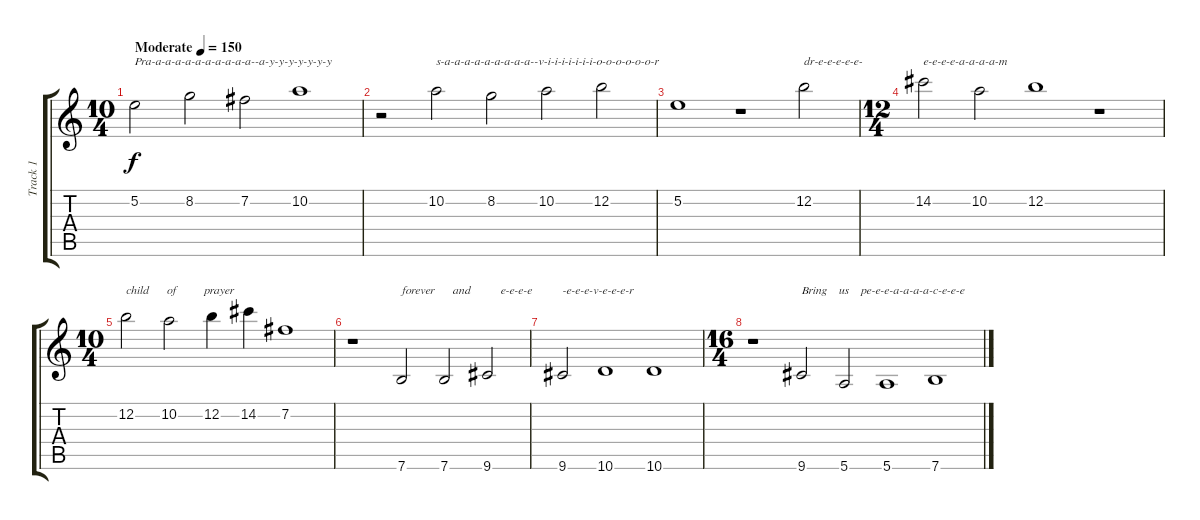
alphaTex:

\track ("Track 1" "Track 1") {instrument overdrivenguitar}
\staff {score tabs}
\tuning (E4 B3 G3 D3 A2 E2) {hide}
\ts (10 4)
\tempo (150 "Moderate")
\clef g2
\ks c
5.2.2{txt "Pra-a-a-a-a-a-a-a-a-a-a--a-y-y-y-y-y-y-y" dy f instrument overdrivenguitar} 8.2.2 7.2.2 10.2.1 |
r.2 10.2.2{txt "s-a-a-a-a-a-a-a-a-a--v-i-i-i-i-i-i-i-o-o-o-o-o-o-r"} 8.2.2 10.2.2 12.2.2 |
5.2.1 r.1 12.2.2{txt "dr-e-e-e-e-e-"} |
\ts (12 4)
14.2.2{txt "e-e-e-e-a-a-a-a-m"} 10.2.2 12.2.1 r.1 |
\ts (10 4)
12.2.2{txt "child      of         prayer"} 10.2.2 12.2.4 14.2.4 7.2.1 |
r.1 7.6.2{txt "forever      and          e-e-e-e"} 7.6.2 9.6.2 |
9.6.2{txt "-e-e-e-v-e-e-e-r"} 10.6.1 10.6.1 |
\ts (16 4)
r.1 9.6.2{txt "Bring    us    pe-e-e-a-a-a-a-c-e-e-e"} 5.6.2 5.6.1 7.6.1
